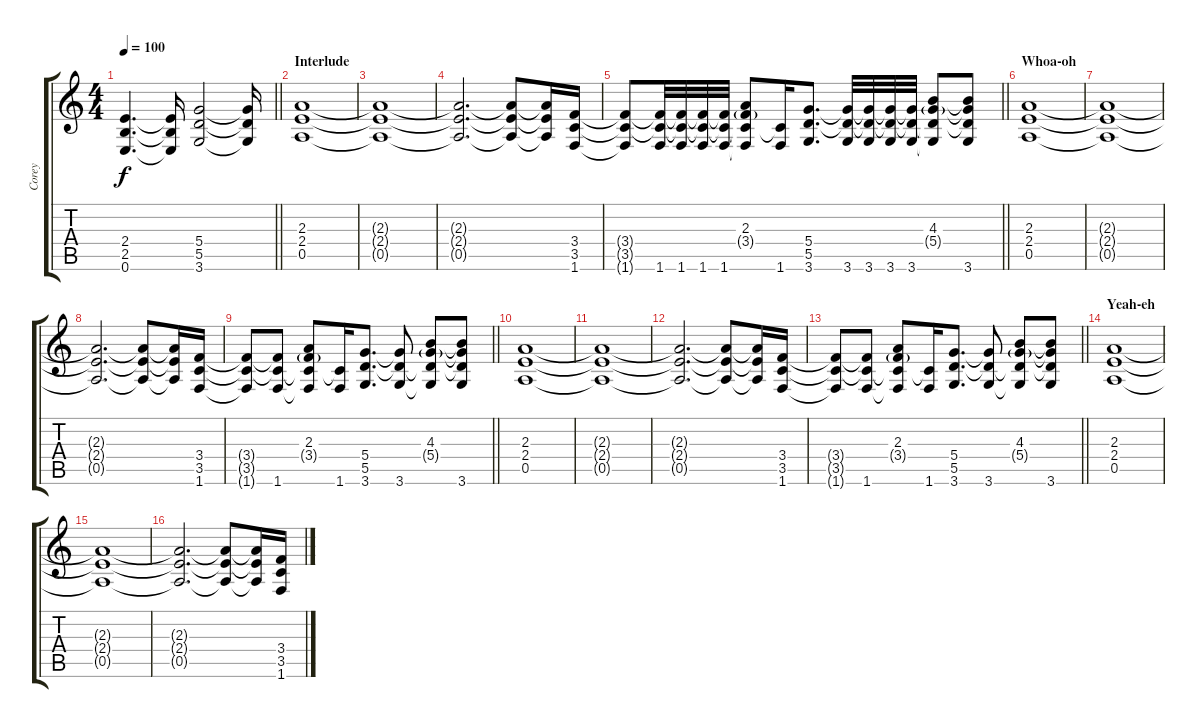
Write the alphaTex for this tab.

\track ("Corey" "Corey") {instrument distortionguitar}
\staff {score tabs}
\tuning (E4 B3 G3 D3 A2 E2) {hide}
\ts (4 4)
\tempo 100
\clef g2
\barLineRight lightlight
\ks c
(2.4{t} 2.5{t} 0.6{t}).4{d dy f} (2.4{t} 2.5{t} 0.6{t}).16 (5.4 5.5 3.6).2 (5.4{t} 5.5{t} 3.6{t}).16 |
\section ("" "Interlude")
(2.3 2.4 0.5).1 |
(2.3{t} 2.4{t} 0.5{t}).1 |
(2.3{t} 2.4{t} 0.5{t}).2{d} (2.3{t} 2.4{t} 0.5{t}).8 (2.3{t} 2.4{t} 0.5{t}).16 (3.4 3.5 1.6).16 |
\barLineRight lightlight
(3.4{t} 3.5{t} 1.6{t}).8 (3.4{t} 3.5{t} 1.6).32 (3.4{t} 3.5{t} 1.6).32 (3.4{t} 3.5{t} 1.6).32 (3.4{t} 3.5{t} 1.6).32 (2.3 3.4{g} 3.5{t} 1.6{t}).8 (3.5{t} 1.6).16 (5.4 5.5 3.6).8{d} (5.4{t} 5.5{t} 3.6).32 (5.4{t} 5.5{t} 3.6).32 (5.4{t} 5.5{t} 3.6).32 (5.4{t} 5.5{t} 3.6).32 (4.3 5.4{g} 5.5{t} 3.6{t}).8 (4.3{t} 5.4{t} 5.5{t} 3.6).8 |
\section ("" "Whoa-oh")
(2.3 2.4 0.5).1 |
(2.3{t} 2.4{t} 0.5{t}).1 |
(2.3{t} 2.4{t} 0.5{t}).2{d} (2.3{t} 2.4{t} 0.5{t}).8 (2.3{t} 2.4{t} 0.5{t}).16 (3.4 3.5 1.6).16 |
\barLineRight lightlight
(3.4{t} 3.5{t} 1.6{t}).8 (3.4{t} 3.5{t} 1.6).8 (2.3 3.4{g} 3.5{t} 1.6{t}).8 (3.5{t} 1.6).16 (5.4 5.5 3.6).8{d} (5.4{t} 5.5{t} 3.6).8 (4.3 5.4{g} 5.5{t} 3.6{t}).8 (4.3{t} 5.4{t} 5.5{t} 3.6).8 |
(2.3 2.4 0.5).1 |
(2.3{t} 2.4{t} 0.5{t}).1 |
(2.3{t} 2.4{t} 0.5{t}).2{d} (2.3{t} 2.4{t} 0.5{t}).8 (2.3{t} 2.4{t} 0.5{t}).16 (3.4 3.5 1.6).16 |
\barLineRight lightlight
(3.4{t} 3.5{t} 1.6{t}).8 (3.4{t} 3.5{t} 1.6).8 (2.3 3.4{g} 3.5{t} 1.6{t}).8 (3.5{t} 1.6).16 (5.4 5.5 3.6).8{d} (5.4{t} 5.5{t} 3.6).8 (4.3 5.4{g} 5.5{t} 3.6{t}).8 (4.3{t} 5.4{t} 5.5{t} 3.6).8 |
\section ("" "Yeah-eh")
(2.3 2.4 0.5).1 |
(2.3{t} 2.4{t} 0.5{t}).1 |
(2.3{t} 2.4{t} 0.5{t}).2{d} (2.3{t} 2.4{t} 0.5{t}).8 (2.3{t} 2.4{t} 0.5{t}).16 (3.4 3.5 1.6).16
